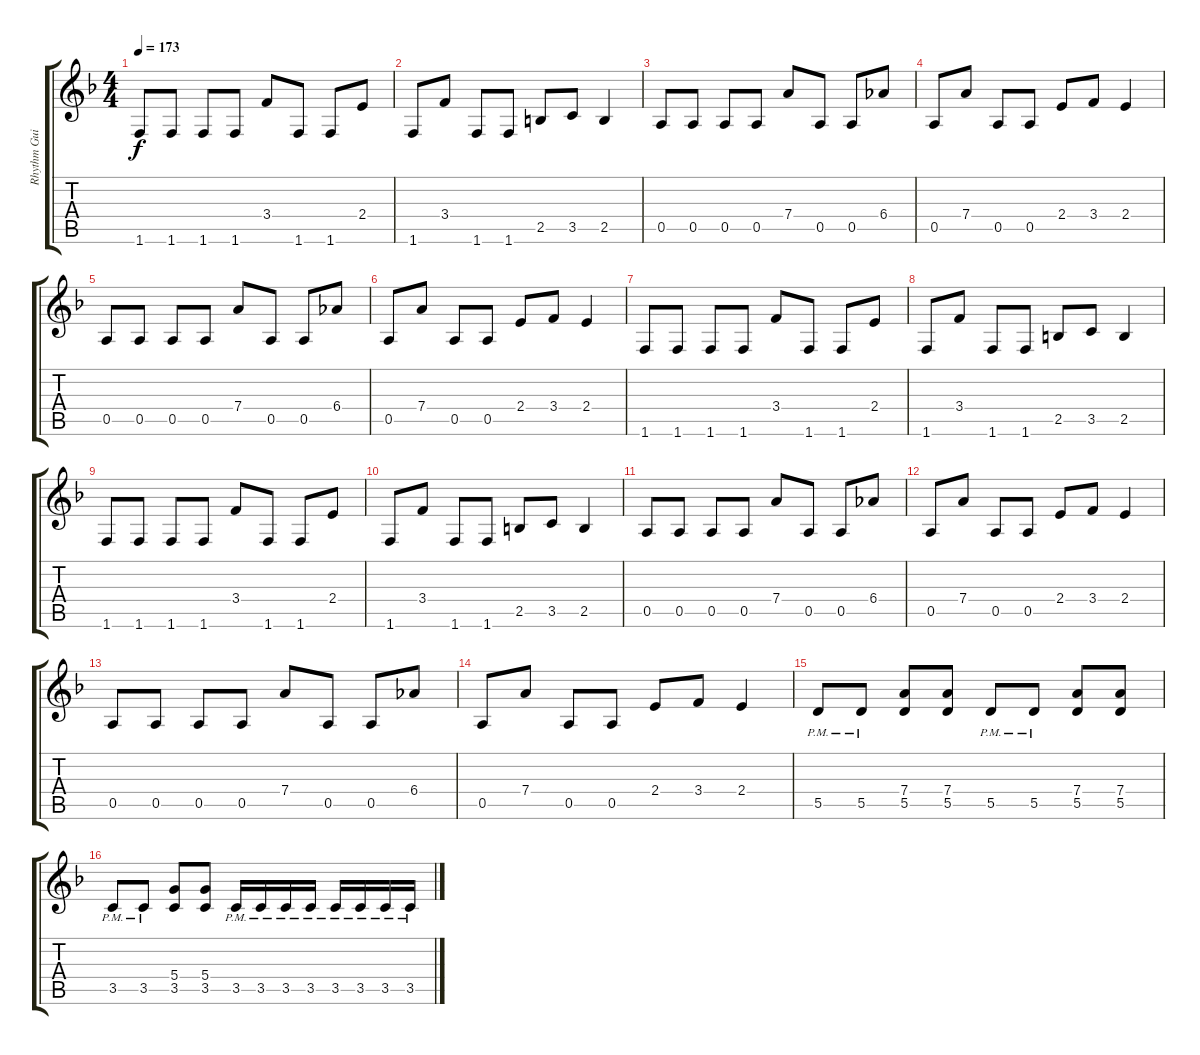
\track ("Rhythm Guitar 1" "Rhythm Gui") {instrument distortionguitar}
\staff {score tabs}
\tuning (E4 B3 G3 D3 A2 E2) {hide}
\ts (4 4)
\tempo 173
\clef g2
\ks dminor
1.6.8{dy f} 1.6.8 1.6.8 1.6.8 3.4.8 1.6.8 1.6.8 2.4.8 |
1.6.8 3.4.8 1.6.8 1.6.8 2.5.8 3.5.8 2.5.4 |
0.5.8 0.5.8 0.5.8 0.5.8 7.4.8 0.5.8 0.5.8 6.4.8 |
0.5.8 7.4.8 0.5.8 0.5.8 2.4.8 3.4.8 2.4.4 |
0.5.8 0.5.8 0.5.8 0.5.8 7.4.8 0.5.8 0.5.8 6.4.8 |
0.5.8 7.4.8 0.5.8 0.5.8 2.4.8 3.4.8 2.4.4 |
1.6.8 1.6.8 1.6.8 1.6.8 3.4.8 1.6.8 1.6.8 2.4.8 |
1.6.8 3.4.8 1.6.8 1.6.8 2.5.8 3.5.8 2.5.4 |
1.6.8 1.6.8 1.6.8 1.6.8 3.4.8 1.6.8 1.6.8 2.4.8 |
1.6.8 3.4.8 1.6.8 1.6.8 2.5.8 3.5.8 2.5.4 |
0.5.8 0.5.8 0.5.8 0.5.8 7.4.8 0.5.8 0.5.8 6.4.8 |
0.5.8 7.4.8 0.5.8 0.5.8 2.4.8 3.4.8 2.4.4 |
0.5.8 0.5.8 0.5.8 0.5.8 7.4.8 0.5.8 0.5.8 6.4.8 |
0.5.8 7.4.8 0.5.8 0.5.8 2.4.8 3.4.8 2.4.4 |
5.5{pm}.8 5.5{pm}.8 (7.4 5.5).8 (7.4 5.5).8 5.5{pm}.8 5.5{pm}.8 (7.4 5.5).8 (7.4 5.5).8 |
3.5{pm}.8 3.5{pm}.8 (5.4 3.5).8 (5.4 3.5).8 3.5{pm}.16 3.5{pm}.16 3.5{pm}.16 3.5{pm}.16 3.5{pm}.16 3.5{pm}.16 3.5{pm}.16 3.5{pm}.16
